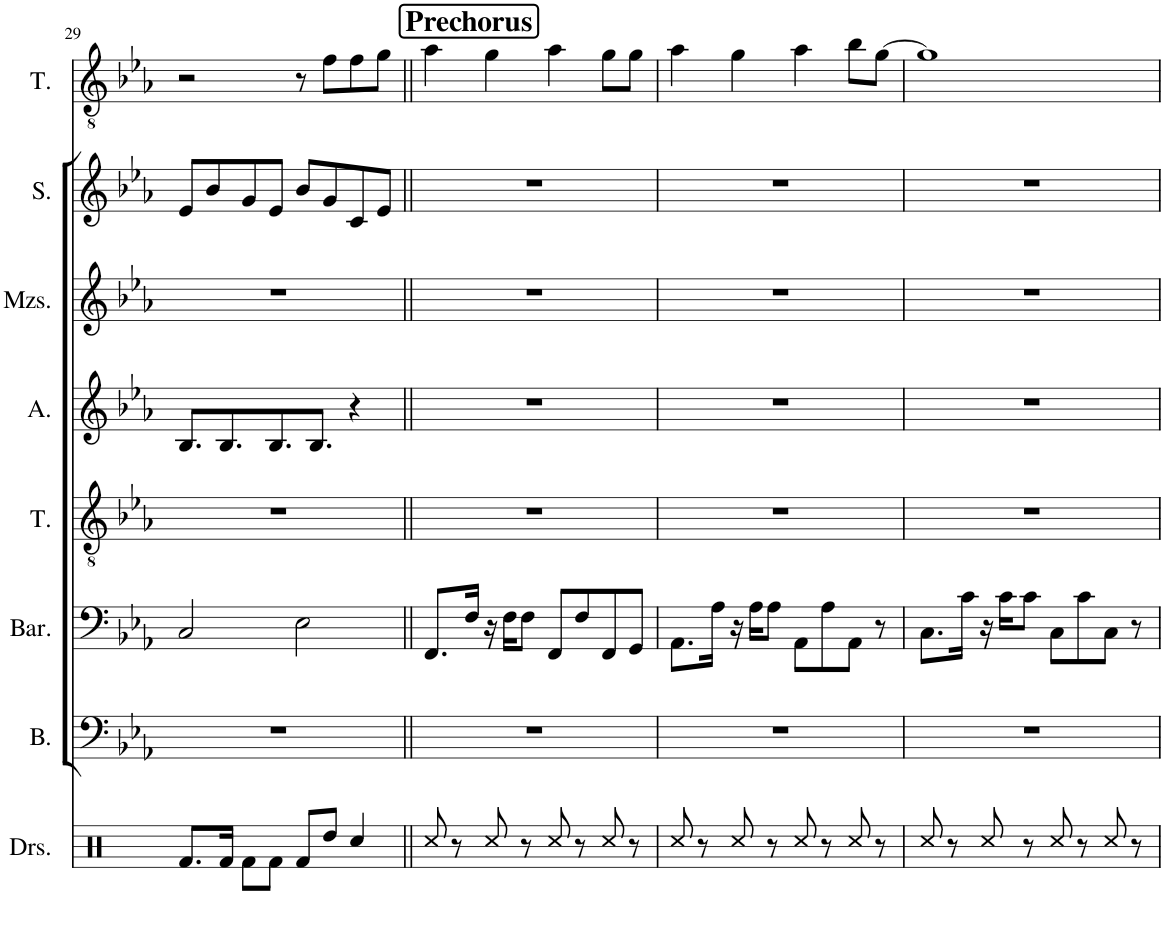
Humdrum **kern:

**kern	**kern	**kern	**kern	**kern	**kern	**kern	**kern
*part8	*part7	*part6	*part5	*part4	*part3	*part2	*part1
*staff8	*staff7	*staff6	*staff5	*staff4	*staff3	*staff2	*staff1
*I"Drumset	*I"Bass	*I"Baritone	*I"Tenor	*I"Alto	*I"Mezzo-soprano	*I"Soprano	*I"Tenor
*I'Drs.	*I'B.	*I'Bar.	*I'T.	*I'A.	*I'Mzs.	*I'S.	*I'T.
!!LO:PB:g=z
*clefX	*clefF4	*clefF4	*clefGv2	*clefG2	*clefG2	*clefG2	*clefGv2
*k[]	*k[b-e-a-]	*k[b-e-a-]	*k[b-e-a-]	*k[b-e-a-]	*k[b-e-a-]	*k[b-e-a-]	*k[b-e-a-]
*M4/4	*M4/4	*M4/4	*M4/4	*M4/4	*M4/4	*M4/4	*M4/4
=29	=29	=29	=29	=29	=29	=29	=29
8.Rf/L	1r	2C/	1r	8.B-/L	1r	8e-/L	2r
.	.	.	.	.	.	8b-/	.
16Rf/Jk	.	.	.	8.B-/	.	.	.
8Rf\L	.	.	.	.	.	8g/	.
8Rf\J	.	.	.	8.B-/	.	8e-/J	.
8Rf/L	.	2E-\	.	.	.	8b-/L	8r
.	.	.	.	8.B-/J	.	.	.
8Rdd/J	.	.	.	.	.	8g/	8f\L
4Rcc/	.	.	.	4r	.	8c/	8f\
.	.	.	.	.	.	8e-/J	8g\J
!!LO:REH:place=s1:a:B:cj:fs=14:t=Prechorus
=30||	=30||	=30||	=30||	=30||	=30||	=30||	=30||
8Rcc/	1r	8.FF/L	1r	1r	1r	1r	4a-\
8r	.	.	.	.	.	.	.
.	.	16F/Jk	.	.	.	.	.
8Rcc/	.	16r	.	.	.	.	4g\
.	.	16F\KL	.	.	.	.	.
8r	.	8F\J	.	.	.	.	.
8Rcc/	.	8FF/L	.	.	.	.	4a-\
8r	.	8F/	.	.	.	.	.
8Rcc/	.	8FF/	.	.	.	.	8g\L
8r	.	8GG/J	.	.	.	.	8g\J
=31	=31	=31	=31	=31	=31	=31	=31
8Rcc/	1r	8.AA-\L	1r	1r	1r	1r	4a-\
8r	.	.	.	.	.	.	.
.	.	16A-\Jk	.	.	.	.	.
8Rcc/	.	16r	.	.	.	.	4g\
.	.	16A-\KL	.	.	.	.	.
8r	.	8A-\J	.	.	.	.	.
8Rcc/	.	8AA-\L	.	.	.	.	4a-\
8r	.	8A-\	.	.	.	.	.
8Rcc/	.	8AA-\J	.	.	.	.	8b-\L
8r	.	8r	.	.	.	.	[8g\J
=32	=32	=32	=32	=32	=32	=32	=32
8Rcc/	1r	8.C\L	1r	1r	1r	1r	1g]
8r	.	.	.	.	.	.	.
.	.	16c\Jk	.	.	.	.	.
8Rcc/	.	16r	.	.	.	.	.
.	.	16c\KL	.	.	.	.	.
8r	.	8c\J	.	.	.	.	.
8Rcc/	.	8C\L	.	.	.	.	.
8r	.	8c\	.	.	.	.	.
8Rcc/	.	8C\J	.	.	.	.	.
8r	.	8r	.	.	.	.	.
=	=	=	=	=	=	=	=
*-	*-	*-	*-	*-	*-	*-	*-
